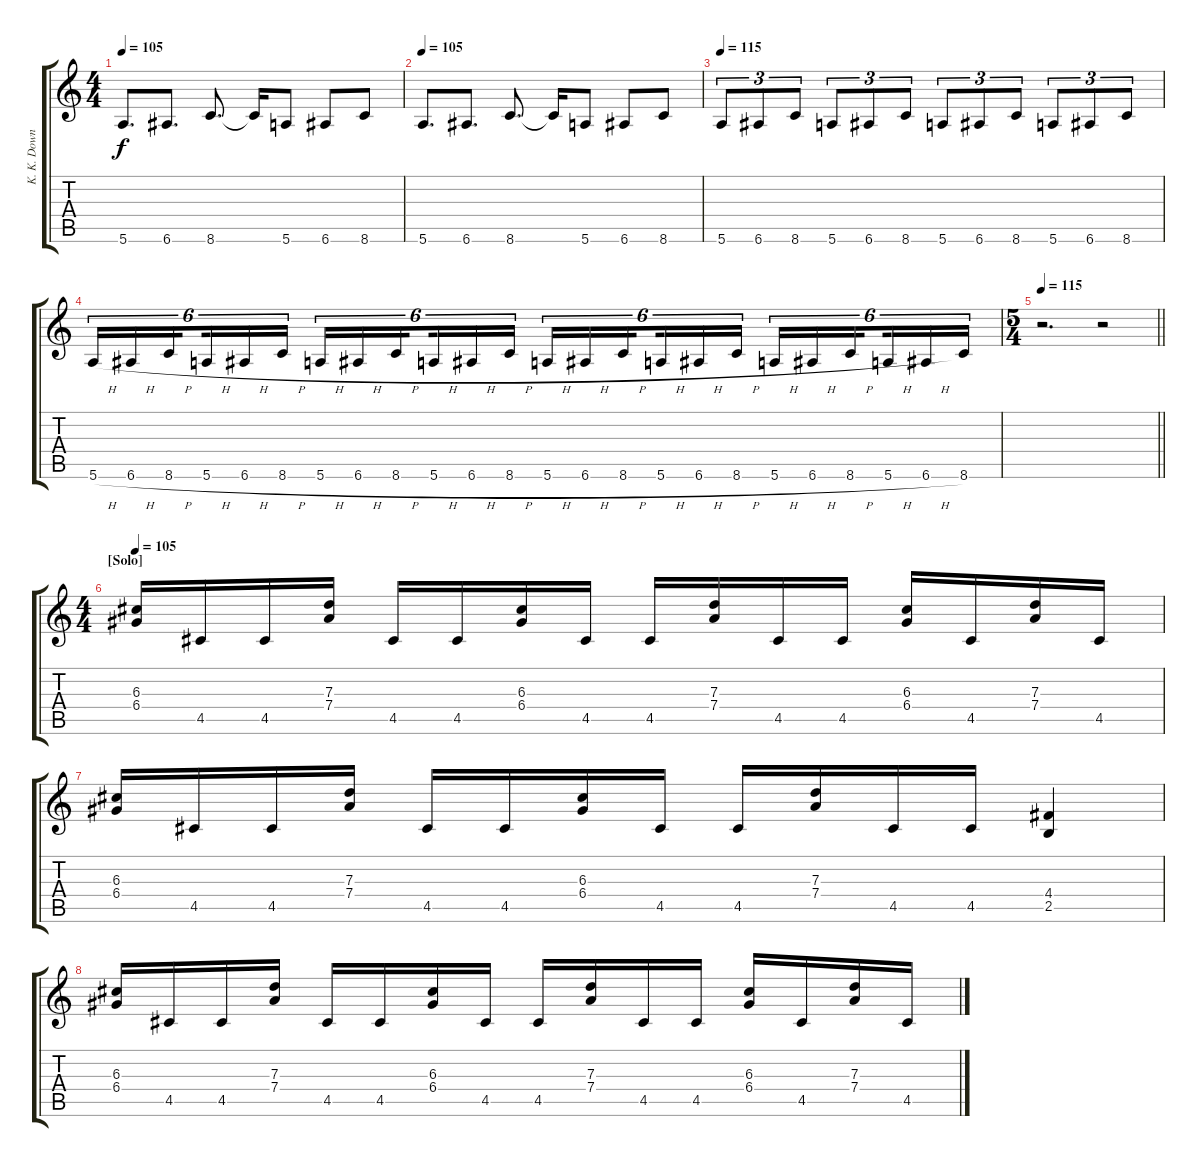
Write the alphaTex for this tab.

\track ("K. K. Downing" "K. K. Down") {instrument distortionguitar}
\staff {score tabs}
\tuning (E4 B3 G3 D3 A2 E2) {hide}
\ts (4 4)
\tempo 105
\clef g2
\ks c
5.6.8{d dy f} 6.6.8{d} 8.6.8{d} 8.6{t}.16 5.6.8 6.6.8 8.6.8 |
\tempo 105
5.6.8{d} 6.6.8{d} 8.6.8{d} 8.6{t}.16 5.6.8 6.6.8 8.6.8 |
\tempo 115
5.6.8{tu (3 2)} 6.6.8{tu (3 2)} 8.6.8{tu (3 2)} 5.6.8{tu (3 2)} 6.6.8{tu (3 2)} 8.6.8{tu (3 2)} 5.6.8{tu (3 2)} 6.6.8{tu (3 2)} 8.6.8{tu (3 2)} 5.6.8{tu (3 2)} 6.6.8{tu (3 2)} 8.6.8{tu (3 2)} |
5.6{h}.16{tu (6 4)} 6.6{h}.16{tu (6 4)} 8.6{h}.16{tu (6 4) beam splitsecondary} 5.6{h}.16{tu (6 4)} 6.6{h}.16{tu (6 4)} 8.6{h}.16{tu (6 4)} 5.6{h}.16{tu (6 4)} 6.6{h}.16{tu (6 4)} 8.6{h}.16{tu (6 4) beam splitsecondary} 5.6{h}.16{tu (6 4)} 6.6{h}.16{tu (6 4)} 8.6{h}.16{tu (6 4)} 5.6{h}.16{tu (6 4)} 6.6{h}.16{tu (6 4)} 8.6{h}.16{tu (6 4) beam splitsecondary} 5.6{h}.16{tu (6 4)} 6.6{h}.16{tu (6 4)} 8.6{h}.16{tu (6 4)} 5.6{h}.16{tu (6 4)} 6.6{h}.16{tu (6 4)} 8.6{h}.16{tu (6 4) beam splitsecondary} 5.6{h}.16{tu (6 4)} 6.6{h}.16{tu (6 4)} 8.6.16{tu (6 4)} |
\ts (5 4)
\tempo 115
\barLineRight lightlight
r.2{d} r.2 |
\ts (4 4)
\section ("" "[Solo]")
\tempo 105
(6.3 6.4).16 4.5.16 4.5.16 (7.3 7.4).16 4.5.16 4.5.16 (6.3 6.4).16 4.5.16 4.5.16 (7.3 7.4).16 4.5.16 4.5.16 (6.3 6.4).16 4.5.16 (7.3 7.4).16 4.5.16 |
(6.3 6.4).16 4.5.16 4.5.16 (7.3 7.4).16 4.5.16 4.5.16 (6.3 6.4).16 4.5.16 4.5.16 (7.3 7.4).16 4.5.16 4.5.16 (4.4 2.5).4 |
(6.3 6.4).16 4.5.16 4.5.16 (7.3 7.4).16 4.5.16 4.5.16 (6.3 6.4).16 4.5.16 4.5.16 (7.3 7.4).16 4.5.16 4.5.16 (6.3 6.4).16 4.5.16 (7.3 7.4).16 4.5.16
